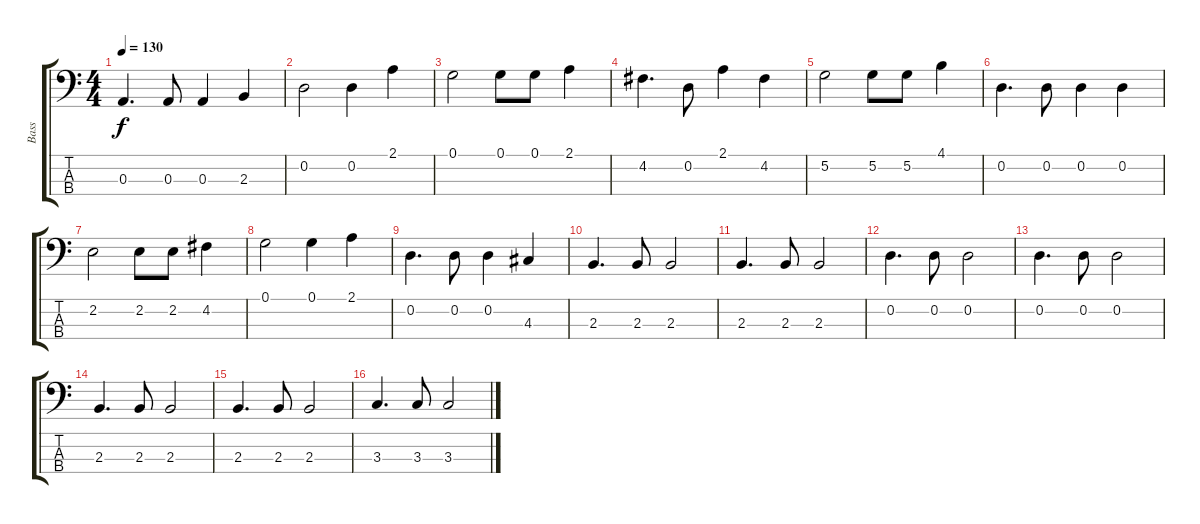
\track ("Bass" "Bass") {instrument electricbassfinger}
\staff {score tabs}
\tuning (G2 D2 A1 E1) {hide}
\ts (4 4)
\tempo 130
\clef f4
\ks c
0.3.4{d dy f} 0.3.8 0.3.4 2.3.4 |
0.2.2 0.2.4 2.1.4 |
0.1.2 0.1.8 0.1.8 2.1.4 |
4.2.4{d} 0.2.8 2.1.4 4.2.4 |
5.2.2 5.2.8 5.2.8 4.1.4 |
0.2.4{d} 0.2.8 0.2.4 0.2.4 |
2.2.2 2.2.8 2.2.8 4.2.4 |
0.1.2 0.1.4 2.1.4 |
0.2.4{d} 0.2.8 0.2.4 4.3.4 |
2.3.4{d} 2.3.8 2.3.2 |
2.3.4{d} 2.3.8 2.3.2 |
0.2.4{d} 0.2.8 0.2.2 |
0.2.4{d} 0.2.8 0.2.2 |
2.3.4{d} 2.3.8 2.3.2 |
2.3.4{d} 2.3.8 2.3.2 |
3.3.4{d} 3.3.8 3.3.2
